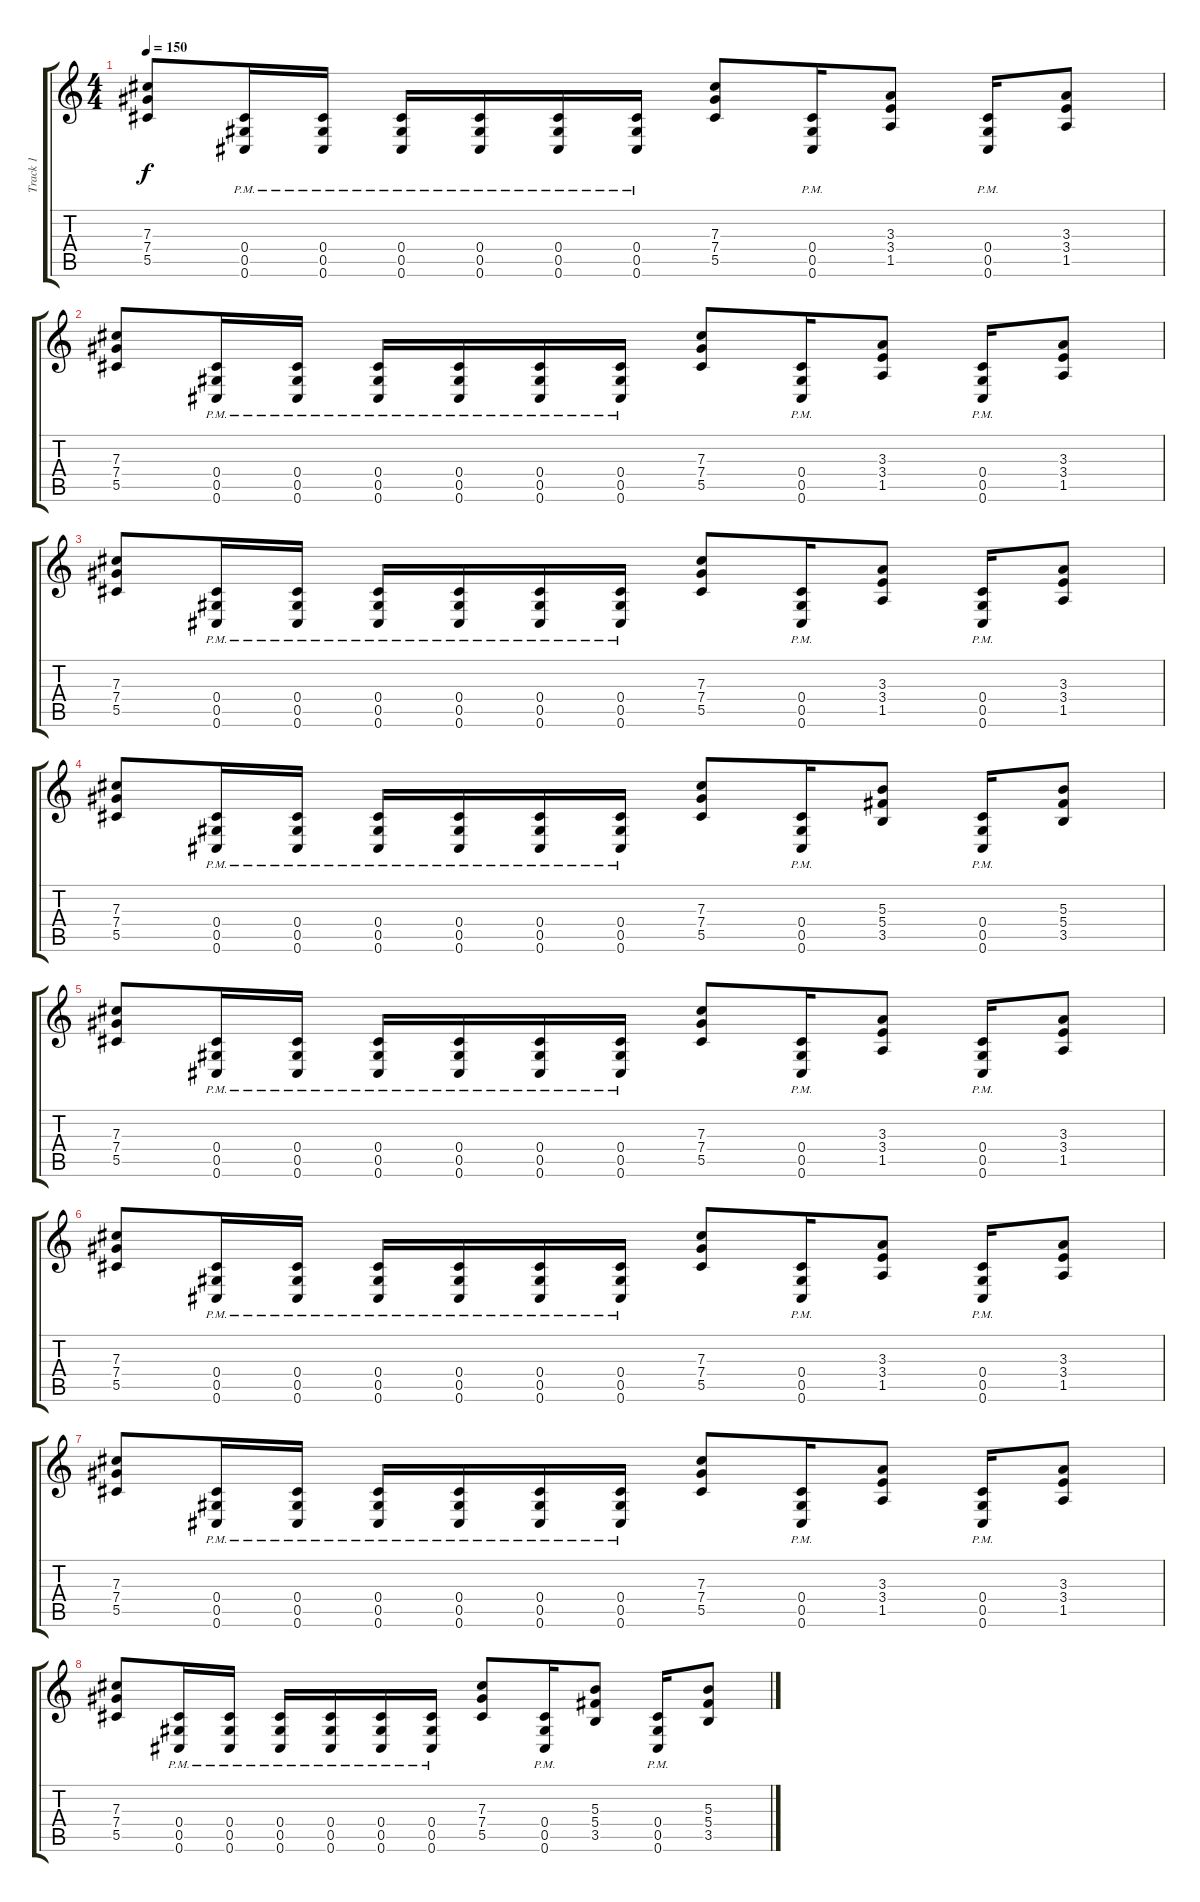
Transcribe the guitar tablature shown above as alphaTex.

\track ("Track 1" "Track 1") {instrument distortionguitar}
\staff {score tabs}
\tuning (Eb4 Bb3 Gb3 Db3 Ab2 Db2) {hide}
\ts (4 4)
\tempo 150
\clef g2
\ks c
(7.3 7.4 5.5).8{dy f} (0.4{pm} 0.5{pm} 0.6{pm}).16 (0.4{pm} 0.5{pm} 0.6{pm}).16 (0.4{pm} 0.5{pm} 0.6{pm}).16 (0.4{pm} 0.5{pm} 0.6{pm}).16 (0.4{pm} 0.5{pm} 0.6{pm}).16 (0.4{pm} 0.5{pm} 0.6{pm}).16 (7.3 7.4 5.5).8 (0.4{pm} 0.5{pm} 0.6{pm}).16 (3.3 3.4 1.5).8 (0.4{pm} 0.5{pm} 0.6{pm}).16 (3.3 3.4 1.5).8 |
(7.3 7.4 5.5).8 (0.4{pm} 0.5{pm} 0.6{pm}).16 (0.4{pm} 0.5{pm} 0.6{pm}).16 (0.4{pm} 0.5{pm} 0.6{pm}).16 (0.4{pm} 0.5{pm} 0.6{pm}).16 (0.4{pm} 0.5{pm} 0.6{pm}).16 (0.4{pm} 0.5{pm} 0.6{pm}).16 (7.3 7.4 5.5).8 (0.4{pm} 0.5{pm} 0.6{pm}).16 (3.3 3.4 1.5).8 (0.4{pm} 0.5{pm} 0.6{pm}).16 (3.3 3.4 1.5).8 |
(7.3 7.4 5.5).8 (0.4{pm} 0.5{pm} 0.6{pm}).16 (0.4{pm} 0.5{pm} 0.6{pm}).16 (0.4{pm} 0.5{pm} 0.6{pm}).16 (0.4{pm} 0.5{pm} 0.6{pm}).16 (0.4{pm} 0.5{pm} 0.6{pm}).16 (0.4{pm} 0.5{pm} 0.6{pm}).16 (7.3 7.4 5.5).8 (0.4{pm} 0.5{pm} 0.6{pm}).16 (3.3 3.4 1.5).8 (0.4{pm} 0.5{pm} 0.6{pm}).16 (3.3 3.4 1.5).8 |
(7.3 7.4 5.5).8 (0.4{pm} 0.5{pm} 0.6{pm}).16 (0.4{pm} 0.5{pm} 0.6{pm}).16 (0.4{pm} 0.5{pm} 0.6{pm}).16 (0.4{pm} 0.5{pm} 0.6{pm}).16 (0.4{pm} 0.5{pm} 0.6{pm}).16 (0.4{pm} 0.5{pm} 0.6{pm}).16 (7.3 7.4 5.5).8 (0.4{pm} 0.5{pm} 0.6{pm}).16 (5.3 5.4 3.5).8 (0.4{pm} 0.5{pm} 0.6{pm}).16 (5.3 5.4 3.5).8 |
(7.3 7.4 5.5).8 (0.4{pm} 0.5{pm} 0.6{pm}).16 (0.4{pm} 0.5{pm} 0.6{pm}).16 (0.4{pm} 0.5{pm} 0.6{pm}).16 (0.4{pm} 0.5{pm} 0.6{pm}).16 (0.4{pm} 0.5{pm} 0.6{pm}).16 (0.4{pm} 0.5{pm} 0.6{pm}).16 (7.3 7.4 5.5).8 (0.4{pm} 0.5{pm} 0.6{pm}).16 (3.3 3.4 1.5).8 (0.4{pm} 0.5{pm} 0.6{pm}).16 (3.3 3.4 1.5).8 |
(7.3 7.4 5.5).8 (0.4{pm} 0.5{pm} 0.6{pm}).16 (0.4{pm} 0.5{pm} 0.6{pm}).16 (0.4{pm} 0.5{pm} 0.6{pm}).16 (0.4{pm} 0.5{pm} 0.6{pm}).16 (0.4{pm} 0.5{pm} 0.6{pm}).16 (0.4{pm} 0.5{pm} 0.6{pm}).16 (7.3 7.4 5.5).8 (0.4{pm} 0.5{pm} 0.6{pm}).16 (3.3 3.4 1.5).8 (0.4{pm} 0.5{pm} 0.6{pm}).16 (3.3 3.4 1.5).8 |
(7.3 7.4 5.5).8 (0.4{pm} 0.5{pm} 0.6{pm}).16 (0.4{pm} 0.5{pm} 0.6{pm}).16 (0.4{pm} 0.5{pm} 0.6{pm}).16 (0.4{pm} 0.5{pm} 0.6{pm}).16 (0.4{pm} 0.5{pm} 0.6{pm}).16 (0.4{pm} 0.5{pm} 0.6{pm}).16 (7.3 7.4 5.5).8 (0.4{pm} 0.5{pm} 0.6{pm}).16 (3.3 3.4 1.5).8 (0.4{pm} 0.5{pm} 0.6{pm}).16 (3.3 3.4 1.5).8 |
(7.3 7.4 5.5).8 (0.4{pm} 0.5{pm} 0.6{pm}).16 (0.4{pm} 0.5{pm} 0.6{pm}).16 (0.4{pm} 0.5{pm} 0.6{pm}).16 (0.4{pm} 0.5{pm} 0.6{pm}).16 (0.4{pm} 0.5{pm} 0.6{pm}).16 (0.4{pm} 0.5{pm} 0.6{pm}).16 (7.3 7.4 5.5).8 (0.4{pm} 0.5{pm} 0.6{pm}).16 (5.3 5.4 3.5).8 (0.4{pm} 0.5{pm} 0.6{pm}).16 (5.3 5.4 3.5).8
